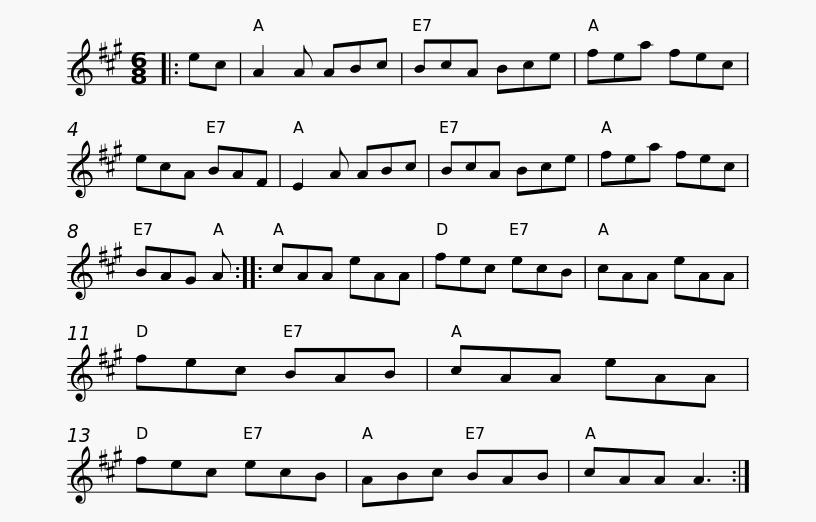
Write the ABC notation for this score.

X:1
L:1/8
M:6/8
I:linebreak $
K:A
V:1 treble
V:1
|: ec | A2 A ABc | BcA Bce | fea fec | ecA BAF | %5
 E2 A ABc | BcA Bce |$ fea fec | BAG A :: cAA eAA | %10
 fec ecB | cAA eAA | fec BAB | cAA eAA |$ fec ecB | %15
 ABc BAB | cAA A3 :| %17
